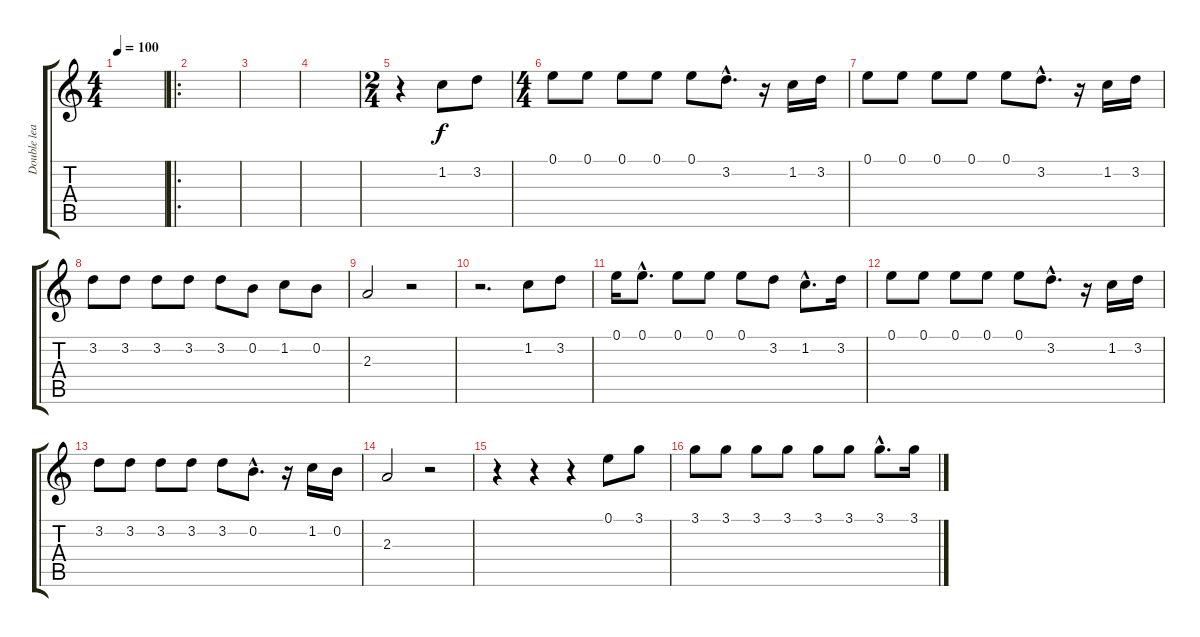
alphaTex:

\track ("Double lead" "Double lea") {instrument acousticguitarnylon}
\staff {score tabs}
\tuning (E4 B3 G3 D3 A2 E2) {hide}
\ts (4 4)
\tempo 100
\clef g2
\ks c
|
\ro
|
|
|
\ts (2 4)
r.4 1.2.8 3.2.8 |
\ts (4 4)
0.1.8 0.1.8 0.1.8 0.1.8 0.1.8 3.2{hac}.8{d} r.16 1.2.16 3.2.16 |
0.1.8 0.1.8 0.1.8 0.1.8 0.1.8 3.2{hac}.8{d} r.16 1.2.16 3.2.16 |
3.2.8 3.2.8 3.2.8 3.2.8 3.2.8 0.2.8 1.2.8 0.2.8 |
2.3.2 r.2 |
r.2{d} 1.2.8 3.2.8 |
0.1.16 0.1{hac}.8{d} 0.1.8 0.1.8 0.1.8 3.2.8 1.2{hac}.8{d} 3.2.16 |
0.1.8 0.1.8 0.1.8 0.1.8 0.1.8 3.2{hac}.8{d} r.16 1.2.16 3.2.16 |
3.2.8 3.2.8 3.2.8 3.2.8 3.2.8 0.2{hac}.8{d} r.16 1.2.16 0.2.16 |
2.3.2 r.2 |
r.4 r.4 r.4 0.1.8 3.1.8 |
3.1.8 3.1.8 3.1.8 3.1.8 3.1.8 3.1.8 3.1{hac}.8{d} 3.1.16
